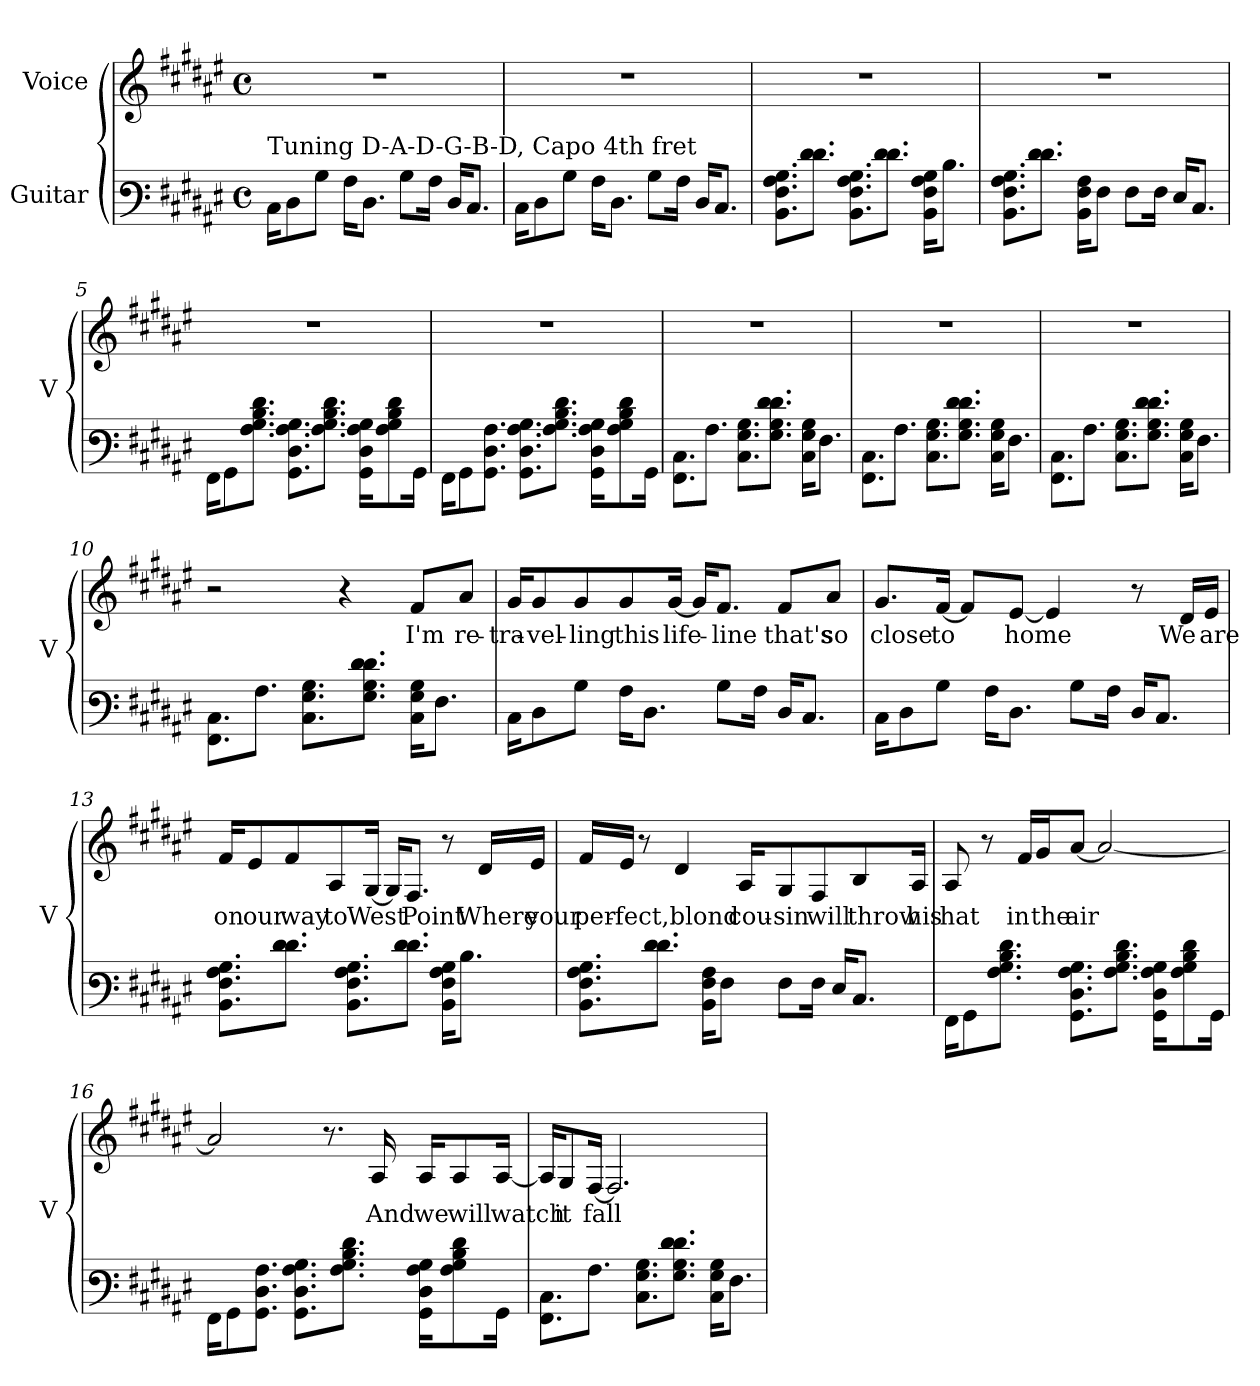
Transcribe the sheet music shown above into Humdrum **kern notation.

**kern	**kern	**text
*part2	*part1	*part1
*staff2	*staff1	*staff1
*I"Guitar	*I"Voice	*
*	*I'V	*
*stria6	*	*
*	*clefG2	*
*k[f#c#g#d#a#e#]	*k[f#c#g#d#a#e#]	*
*F#:	*F#:	*
*M4/4	*M4/4	*
*met(c)	*met(c)	*
=1	=1	=1
!LO:TX:a:t=Tuning D-A-D-G-B-D, Capo 4th fret	!	!
16C#KL	1r	.
8D#	.	.
8BJ	.	.
16A#KL	.	.
8.D#J	.	.
8BL	.	.
16A#Jk	.	.
16D#KL	.	.
8.C#J	.	.
=2	=2	=2
16C#KL	1r	.
8D#	.	.
8BJ	.	.
16A#KL	.	.
8.D#J	.	.
8BL	.	.
16A#Jk	.	.
16D#KL	.	.
8.C#J	.	.
=3	=3	=3
8.BB\ 8.F#\ 8.A#\ 8.B\L	1r	.
8.f#\ 8.f#\J	.	.
8.BB\ 8.F#\ 8.A#\ 8.B\L	.	.
8.f#\ 8.f#\J	.	.
16BB\ 16F#\ 16A#\ 16B\KL	.	.
8.d#J	.	.
=4	=4	=4
8.BB\ 8.F#\ 8.A#\ 8.B\L	1r	.
8.f#\ 8.f#\J	.	.
16BB\ 16F#\ 16A#\KL	.	.
8F#J	.	.
8F#L	.	.
16F#Jk	.	.
16E#KL	.	.
8.C#J	.	.
!!LO:LB:g=z
=5	=5	=5
16FF#KL	1r	.
8GG#	.	.
8.A#\ 8.B\ 8.d#\ 8.f#\J	.	.
8.GG#\ 8.D#\ 8.A#\ 8.B\L	.	.
8.A#\ 8.B\ 8.d#\ 8.f#\J	.	.
16GG#\ 16D#\ 16A#\ 16B\KL	.	.
8A#\ 8B\ 8d#\ 8f#\	.	.
16GG#Jk	.	.
=6	=6	=6
16FF#KL	1r	.
8GG#	.	.
8.GG#\ 8.D#\ 8.A#\J	.	.
8.GG#\ 8.D#\ 8.A#\ 8.B\L	.	.
8.A#\ 8.B\ 8.d#\ 8.f#\J	.	.
16GG#\ 16D#\ 16A#\ 16B\KL	.	.
8A#\ 8B\ 8d#\ 8f#\	.	.
16GG#Jk	.	.
=7	=7	=7
8.FF#\ 8.C#\L	1r	.
8.A#J	.	.
8.C#\ 8.G#\ 8.B\L	.	.
8.G#\ 8.B\ 8.f#\ 8.f#\J	.	.
16C#\ 16G#\ 16B\KL	.	.
8.F#J	.	.
=8	=8	=8
8.FF#\ 8.C#\L	1r	.
8.A#J	.	.
8.C#\ 8.G#\ 8.B\L	.	.
8.G#\ 8.B\ 8.f#\ 8.f#\J	.	.
16C#\ 16G#\ 16B\KL	.	.
8.F#J	.	.
=9	=9	=9
8.FF#\ 8.C#\L	1r	.
8.A#J	.	.
8.C#\ 8.G#\ 8.B\L	.	.
8.G#\ 8.B\ 8.f#\ 8.f#\J	.	.
16C#\ 16G#\ 16B\KL	.	.
8.F#J	.	.
!!LO:LB:g=z
=10	=10	=10
8.FF#\ 8.C#\L	2r	.
8.A#J	.	.
8.C#\ 8.G#\ 8.B\L	.	.
.	4r	.
8.G#\ 8.B\ 8.f#\ 8.f#\J	.	.
!	!	!LO:LY:b
16C#\ 16G#\ 16B\KL	8f#/L	I'm
8.F#J	.	.
!	!	!LO:LY:b
.	8a#/J	re-
=11	=11	=11
!	!	!LO:LY:b
16C#KL	16g#/KL	-tra-
!	!	!LO:LY:b
8D#	8g#/	-vel-
!	!	!LO:LY:b
8BJ	8g#/	-ling
!	!	!LO:LY:b
16A#KL	8g#/	this
8.D#J	.	.
!	!	!LO:LY:b
.	[16g#/Jk	life-
.	16g#/KL]	.
!	!	!LO:LY:b
8BL	8.f#/J	-line
16A#Jk	.	.
!	!	!LO:LY:b
16D#KL	8f#/L	that's
8.C#J	.	.
!	!	!LO:LY:b
.	8a#/J	so
=12	=12	=12
!	!	!LO:LY:b
16C#KL	8.g#/L	close
8D#	.	.
!	!	!LO:LY:b
8BJ	[16f#/Jk	to
.	8f#/L]	.
16A#KL	.	.
!	!	!LO:LY:b
8.D#J	[8e#/J	home
.	4e#/]	.
8BL	.	.
16A#Jk	.	.
16D#KL	8r	.
8.C#J	.	.
!	!	!LO:LY:b
.	16d#/LL	We
!	!	!LO:LY:b
.	16e#/JJ	are
!!LO:LB:g=z
=13	=13	=13
!	!	!LO:LY:b
8.BB\ 8.F#\ 8.A#\ 8.B\L	16f#/KL	on
!	!	!LO:LY:b
.	8e#/	our
!	!	!LO:LY:b
8.f#\ 8.f#\J	8f#/	way
!	!	!LO:LY:b
.	8A#/	to
8.BB\ 8.F#\ 8.A#\ 8.B\L	.	.
!	!	!LO:LY:b
.	[16G#/Jk	West
.	16G#/KL]	.
!	!	!LO:LY:b
8.f#\ 8.f#\J	8.F#/J	Point
16BB\ 16F#\ 16A#\ 16B\KL	8r	.
8.d#J	.	.
!	!	!LO:LY:b
.	16d#/LL	Where
!	!	!LO:LY:b
.	16e#/JJ	your
=14	=14	=14
!	!	!LO:LY:b
8.BB\ 8.F#\ 8.A#\ 8.B\L	16f#/LL	per-
!	!	!LO:LY:b
.	16e#/JJ	-fect,
.	8r	.
8.f#\ 8.f#\J	.	.
!	!	!LO:LY:b
.	4d#/	blond
16BB\ 16F#\ 16A#\KL	.	.
8F#J	.	.
!	!	!LO:LY:b
.	16A#/KL	cou-
!	!	!LO:LY:b
8F#L	8G#/	-sin
!	!	!LO:LY:b
16F#Jk	8F#/	will
16E#KL	.	.
!	!	!LO:LY:b
8.C#J	8B/	throw
!	!	!LO:LY:b
.	16A#/Jk	his
!!LO:LB:g=z
=15	=15	=15
!	!	!LO:LY:b
16FF#KL	8A#/	hat
8GG#	.	.
.	8r	.
8.A#\ 8.B\ 8.d#\ 8.f#\J	.	.
!	!	!LO:LY:b
.	16f#/LL	in
!	!	!LO:LY:b
.	16g#/J	the
!	!	!LO:LY:b
8.GG#\ 8.D#\ 8.A#\ 8.B\L	[8a#/J	air
.	2a#/_	.
8.A#\ 8.B\ 8.d#\ 8.f#\J	.	.
16GG#\ 16D#\ 16A#\ 16B\KL	.	.
8A#\ 8B\ 8d#\ 8f#\	.	.
16GG#Jk	.	.
=16	=16	=16
16FF#KL	2a#/]	.
8GG#	.	.
8.GG#\ 8.D#\ 8.A#\J	.	.
8.GG#\ 8.D#\ 8.A#\ 8.B\L	.	.
.	8.r	.
8.A#\ 8.B\ 8.d#\ 8.f#\J	.	.
!	!	!LO:LY:b
.	16A#/	And
!	!	!LO:LY:b
16GG#\ 16D#\ 16A#\ 16B\KL	16A#/KL	we
!	!	!LO:LY:b
8A#\ 8B\ 8d#\ 8f#\	8A#/	will
!	!	!LO:LY:b
16GG#Jk	[16A#/Jk	watch
=17	=17	=17
8.FF#\ 8.C#\L	16A#/KL]	.
!	!	!LO:LY:b
.	8G#/	it
!	!	!LO:LY:b
8.A#J	[16F#/Jk	fall
.	2.F#/]	.
8.C#\ 8.G#\ 8.B\L	.	.
8.G#\ 8.B\ 8.f#\ 8.f#\J	.	.
16C#\ 16G#\ 16B\KL	.	.
8.F#J	.	.
=	=	=
*-	*-	*-
